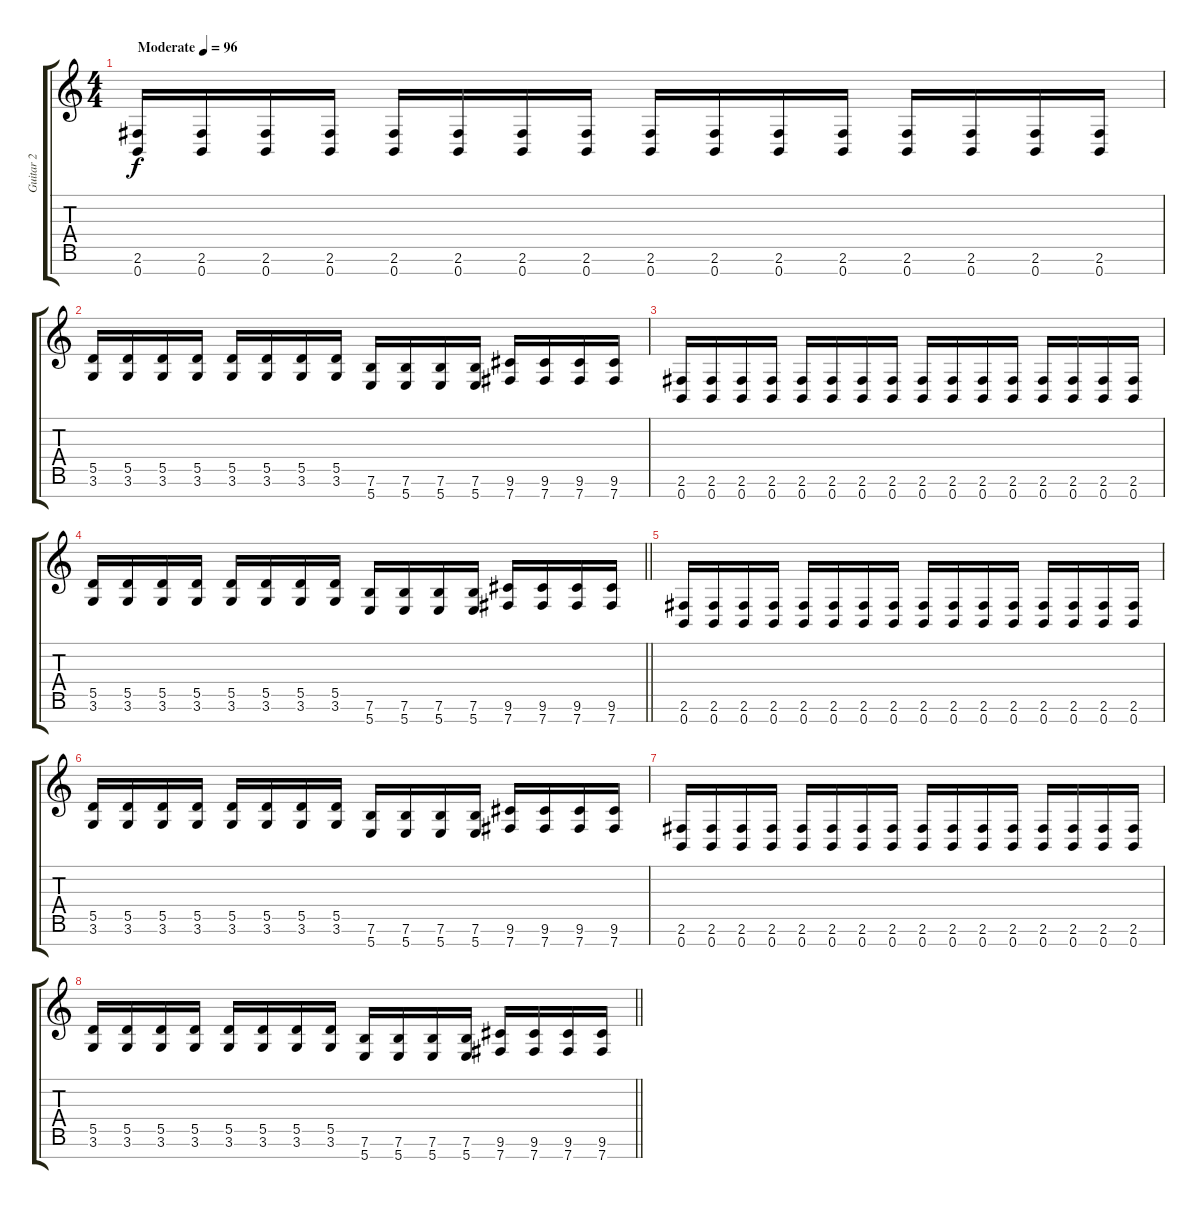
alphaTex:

\track ("Guitar 2" "Guitar 2") {instrument overdrivenguitar}
\staff {score tabs}
\tuning (E4 B3 G3 D3 A2 E2 B1) {hide}
\ts (4 4)
\tempo (96 "Moderate")
\clef g2
\ks c
(2.6 0.7).16{dy f instrument overdrivenguitar} (2.6 0.7).16 (2.6 0.7).16 (2.6 0.7).16 (2.6 0.7).16 (2.6 0.7).16 (2.6 0.7).16 (2.6 0.7).16 (2.6 0.7).16 (2.6 0.7).16 (2.6 0.7).16 (2.6 0.7).16 (2.6 0.7).16 (2.6 0.7).16 (2.6 0.7).16 (2.6 0.7).16 |
(5.5 3.6).16 (5.5 3.6).16 (5.5 3.6).16 (5.5 3.6).16 (5.5 3.6).16 (5.5 3.6).16 (5.5 3.6).16 (5.5 3.6).16 (7.6 5.7).16 (7.6 5.7).16 (7.6 5.7).16 (7.6 5.7).16 (9.6 7.7).16 (9.6 7.7).16 (9.6 7.7).16 (9.6 7.7).16 |
(2.6 0.7).16 (2.6 0.7).16 (2.6 0.7).16 (2.6 0.7).16 (2.6 0.7).16 (2.6 0.7).16 (2.6 0.7).16 (2.6 0.7).16 (2.6 0.7).16 (2.6 0.7).16 (2.6 0.7).16 (2.6 0.7).16 (2.6 0.7).16 (2.6 0.7).16 (2.6 0.7).16 (2.6 0.7).16 |
\barLineRight lightlight
(5.5 3.6).16 (5.5 3.6).16 (5.5 3.6).16 (5.5 3.6).16 (5.5 3.6).16 (5.5 3.6).16 (5.5 3.6).16 (5.5 3.6).16 (7.6 5.7).16 (7.6 5.7).16 (7.6 5.7).16 (7.6 5.7).16 (9.6 7.7).16 (9.6 7.7).16 (9.6 7.7).16 (9.6 7.7).16 |
\section ("" "")
(2.6 0.7).16 (2.6 0.7).16 (2.6 0.7).16 (2.6 0.7).16 (2.6 0.7).16 (2.6 0.7).16 (2.6 0.7).16 (2.6 0.7).16 (2.6 0.7).16 (2.6 0.7).16 (2.6 0.7).16 (2.6 0.7).16 (2.6 0.7).16 (2.6 0.7).16 (2.6 0.7).16 (2.6 0.7).16 |
(5.5 3.6).16 (5.5 3.6).16 (5.5 3.6).16 (5.5 3.6).16 (5.5 3.6).16 (5.5 3.6).16 (5.5 3.6).16 (5.5 3.6).16 (7.6 5.7).16 (7.6 5.7).16 (7.6 5.7).16 (7.6 5.7).16 (9.6 7.7).16 (9.6 7.7).16 (9.6 7.7).16 (9.6 7.7).16 |
(2.6 0.7).16 (2.6 0.7).16 (2.6 0.7).16 (2.6 0.7).16 (2.6 0.7).16 (2.6 0.7).16 (2.6 0.7).16 (2.6 0.7).16 (2.6 0.7).16 (2.6 0.7).16 (2.6 0.7).16 (2.6 0.7).16 (2.6 0.7).16 (2.6 0.7).16 (2.6 0.7).16 (2.6 0.7).16 |
\barLineRight lightlight
(5.5 3.6).16 (5.5 3.6).16 (5.5 3.6).16 (5.5 3.6).16 (5.5 3.6).16 (5.5 3.6).16 (5.5 3.6).16 (5.5 3.6).16 (7.6 5.7).16 (7.6 5.7).16 (7.6 5.7).16 (7.6 5.7).16 (9.6 7.7).16 (9.6 7.7).16 (9.6 7.7).16 (9.6 7.7).16
